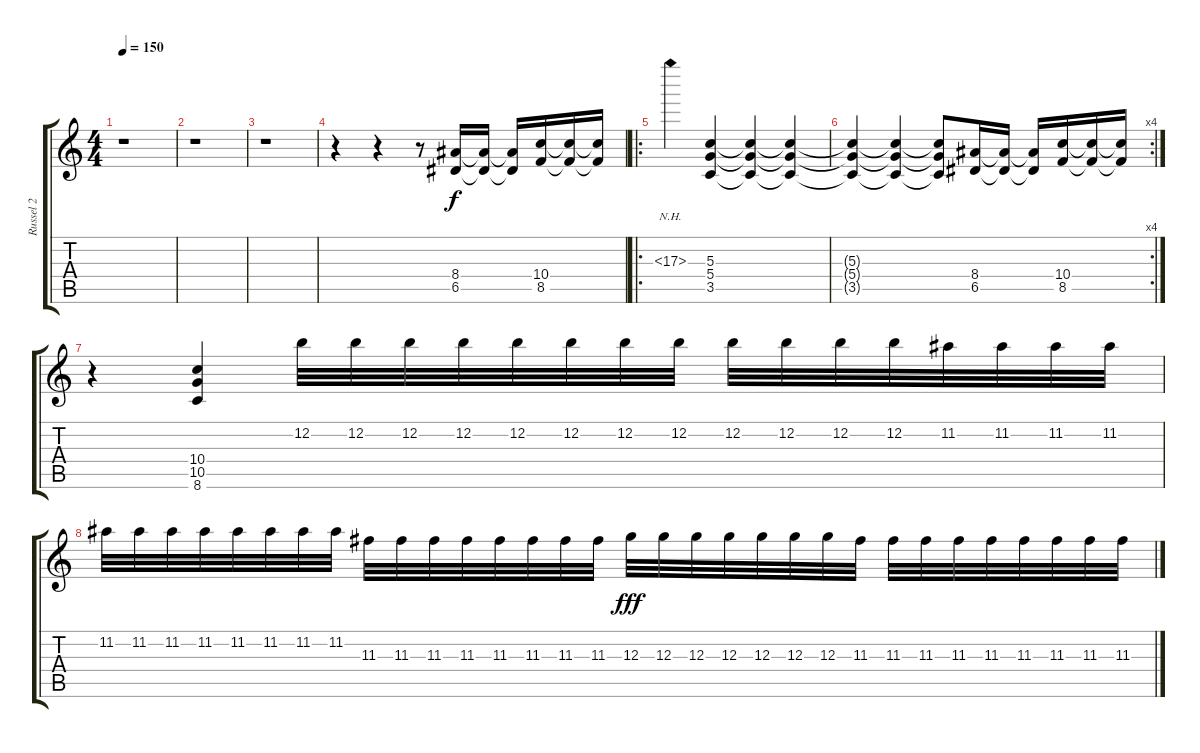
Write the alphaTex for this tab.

\track ("Russel 2" "Russel 2") {instrument distortionguitar}
\staff {score tabs}
\tuning (E4 B3 G3 D3 A2 E2) {hide}
\ts (4 4)
\tempo 150
\clef g2
\ks c
r.1{dy f} |
r.1 |
r.1 |
r.4 r.4 r.8 (8.4 6.5).16 (8.4{t} 6.5{t}).16 (8.4{t} 6.5{t}).16 (10.4 8.5).16 (10.4{t} 8.5{t}).16 (10.4{t} 8.5{t}).16 |
\ro
17.3{nh}.4 (5.3 5.4 3.5).4 (5.3{t} 5.4{t} 3.5{t}).4 (5.3{t} 5.4{t} 3.5{t}).4 |
\rc 4
(5.3{t} 5.4{t} 3.5{t}).4 (5.3{t} 5.4{t} 3.5{t}).4 (5.3{t} 5.4{t} 3.5{t}).8 (8.4 6.5).16 (8.4{t} 6.5{t}).16 (8.4{t} 6.5{t}).16 (10.4 8.5).16 (10.4{t} 8.5{t}).16 (10.4{t} 8.5{t}).16 |
r.4 (10.4 10.5 8.6).4 12.2.32 12.2.32 12.2.32 12.2.32 12.2.32 12.2.32 12.2.32 12.2.32 12.2.32 12.2.32 12.2.32 12.2.32 11.2.32 11.2.32 11.2.32 11.2.32 |
11.2.32 11.2.32 11.2.32 11.2.32 11.2.32 11.2.32 11.2.32 11.2.32 11.3.32 11.3.32 11.3.32 11.3.32 11.3.32 11.3.32 11.3.32 11.3.32 12.3.32{dy fff} 12.3.32 12.3.32 12.3.32 12.3.32 12.3.32 12.3.32 11.3.32 11.3.32 11.3.32 11.3.32 11.3.32 11.3.32 11.3.32 11.3.32 11.3.32
